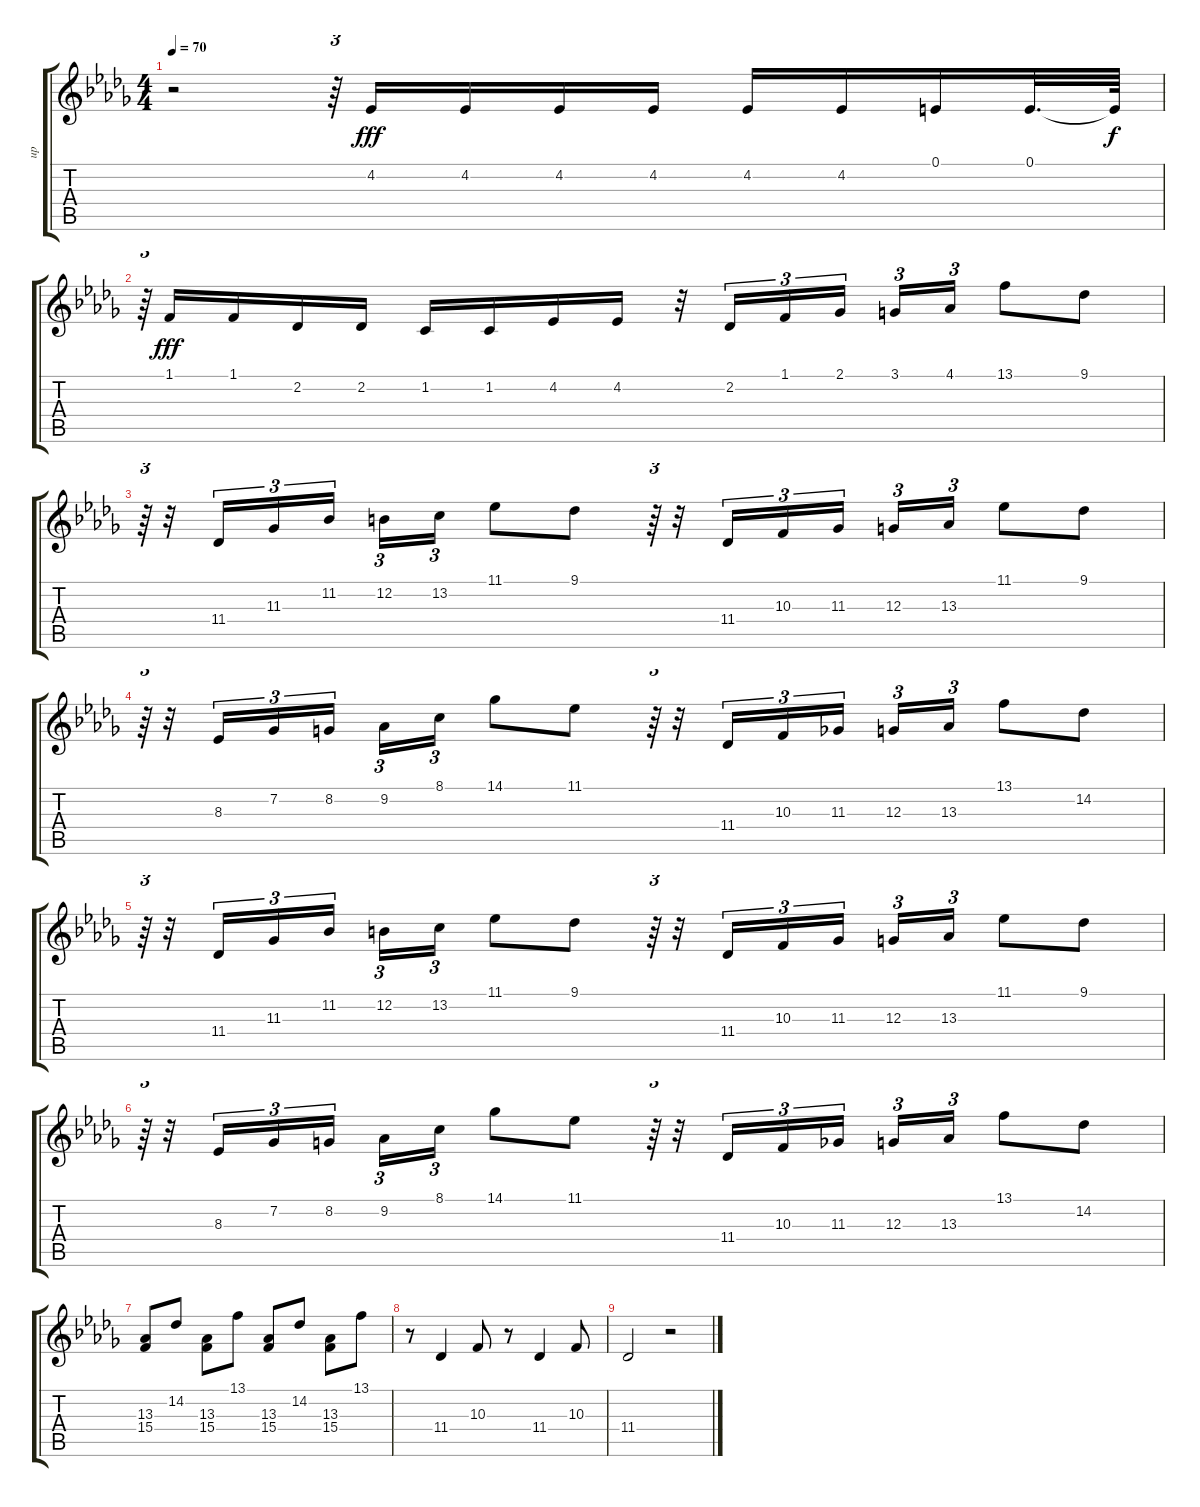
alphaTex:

\track ("up" "up") {instrument acousticgrandpiano}
\staff {score tabs}
\tuning (E4 B3 G3 D3 A2 E2) {hide}
\ts (4 4)
\tempo 70
\clef g2
\ks db
r.2{dy fff} r.64{tu (3 2)} 4.2.16 4.2.16 4.2.16 4.2.16 4.2.16 4.2.16 0.1.16 0.1.32{d} 0.1{t}.64{dy f} |
r.64{tu (3 2)} 1.1.16{dy fff} 1.1.16 2.2.16 2.2.16 1.2.16 1.2.16 4.2.16 4.2.16 r.32 2.2.16{tu (3 2)} 1.1.16{tu (3 2)} 2.1.16{tu (3 2) beam splitsecondary} 3.1.16{tu (3 2)} 4.1.16{tu (3 2)} 13.1.8 9.1.8 |
r.64{tu (3 2)} r.32 11.4.16{tu (3 2)} 11.3.16{tu (3 2)} 11.2.16{tu (3 2) beam splitsecondary} 12.2.16{tu (3 2)} 13.2.16{tu (3 2)} 11.1.8 9.1.8 r.64{tu (3 2)} r.32 11.4.16{tu (3 2)} 10.3.16{tu (3 2)} 11.3.16{tu (3 2) beam splitsecondary} 12.3.16{tu (3 2)} 13.3.16{tu (3 2)} 11.1.8 9.1.8 |
r.64{tu (3 2)} r.32 8.3.16{tu (3 2)} 7.2.16{tu (3 2)} 8.2.16{tu (3 2) beam splitsecondary} 9.2.16{tu (3 2)} 8.1.16{tu (3 2)} 14.1.8 11.1.8 r.64{tu (3 2)} r.32 11.4.16{tu (3 2)} 10.3.16{tu (3 2)} 11.3.16{tu (3 2) beam splitsecondary} 12.3.16{tu (3 2)} 13.3.16{tu (3 2)} 13.1.8 14.2.8 |
r.64{tu (3 2)} r.32 11.4.16{tu (3 2)} 11.3.16{tu (3 2)} 11.2.16{tu (3 2) beam splitsecondary} 12.2.16{tu (3 2)} 13.2.16{tu (3 2)} 11.1.8 9.1.8 r.64{tu (3 2)} r.32 11.4.16{tu (3 2)} 10.3.16{tu (3 2)} 11.3.16{tu (3 2) beam splitsecondary} 12.3.16{tu (3 2)} 13.3.16{tu (3 2)} 11.1.8 9.1.8 |
r.64{tu (3 2)} r.32 8.3.16{tu (3 2)} 7.2.16{tu (3 2)} 8.2.16{tu (3 2) beam splitsecondary} 9.2.16{tu (3 2)} 8.1.16{tu (3 2)} 14.1.8 11.1.8 r.64{tu (3 2)} r.32 11.4.16{tu (3 2)} 10.3.16{tu (3 2)} 11.3.16{tu (3 2) beam splitsecondary} 12.3.16{tu (3 2)} 13.3.16{tu (3 2)} 13.1.8 14.2.8 |
(13.3 15.4).8 14.2.8 (13.3 15.4).8 13.1.8 (13.3 15.4).8 14.2.8 (13.3 15.4).8 13.1.8 |
r.8 11.4.4 10.3.8 r.8 11.4.4 10.3.8 |
11.4.2 r.2
